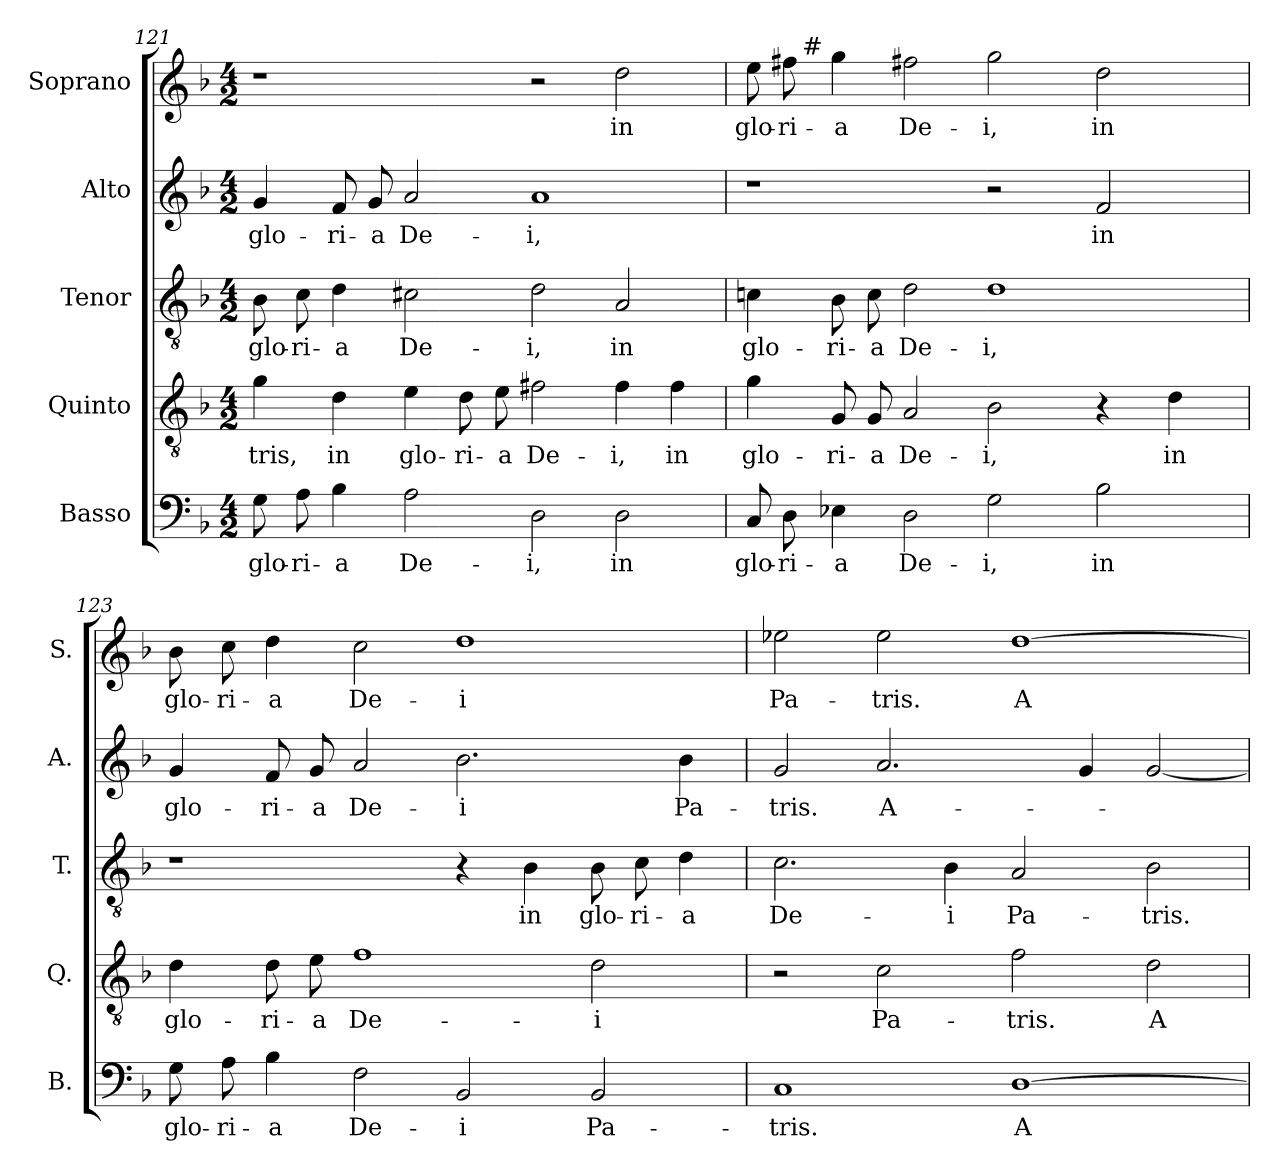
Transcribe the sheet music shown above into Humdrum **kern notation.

**kern	**text	**kern	**text	**kern	**text	**kern	**text	**kern	**text
*part5	*part5	*part4	*part4	*part3	*part3	*part2	*part2	*part1	*part1
*staff5	*staff5	*staff4	*staff4	*staff3	*staff3	*staff2	*staff2	*staff1	*staff1
*I"Basso	*	*I"Quinto	*	*I"Tenor	*	*I"Alto	*	*I"Soprano	*
*I'B.	*	*I'Q.	*	*I'T.	*	*I'A.	*	*I'S.	*
!!LO:PB:g=z
*clefF4	*	*clefGv2	*	*clefGv2	*	*clefG2	*	*clefG2	*
*	*	*ITrd7c12	*	*ITrd7c12	*	*	*	*	*
*k[b-]	*	*k[b-]	*	*k[b-]	*	*k[b-]	*	*k[b-]	*
*F:	*	*F:	*	*F:	*	*F:	*	*F:	*
*M4/2	*	*M4/2	*	*M4/2	*	*M4/2	*	*M4/2	*
=121	=121	=121	=121	=121	=121	=121	=121	=121	=121
!	!LO:LY:b:color=#000000	!	!	!	!	!	!	!	!
!	!	!	!LO:LY:b:color=#000000	!	!	!	!	!	!
!	!	!	!	!	!LO:LY:b:color=#000000	!	!	!	!
!	!	!	!	!	!	!	!LO:LY:b:color=#000000	!	!
8Gi\	glo-	4Gi\	-tris,	8BB-i\	glo-	4gi/	glo-	1r	.
!	!LO:LY:b:color=#000000	!	!	!	!	!	!	!	!
!	!	!	!	!	!LO:LY:b:color=#000000	!	!	!	!
8Ai\	-ri-	.	.	8Ci\	-ri-	.	.	.	.
!	!LO:LY:b:color=#000000	!	!	!	!	!	!	!	!
!	!	!	!LO:LY:b:color=#000000	!	!	!	!	!	!
!	!	!	!	!	!LO:LY:b:color=#000000	!	!	!	!
!	!	!	!	!	!	!	!LO:LY:b:color=#000000	!	!
4B-i\	-a	4Di\	in	4Di\	-a	8fi/	-ri-	.	.
!	!	!	!	!	!	!	!LO:LY:b:color=#000000	!	!
.	.	.	.	.	.	8gi/	-a	.	.
!	!LO:LY:b:color=#000000	!	!	!	!	!	!	!	!
!	!	!	!LO:LY:b:color=#000000	!	!	!	!	!	!
!	!	!	!	!	!LO:LY:b:color=#000000	!	!	!	!
!	!	!	!	!	!	!	!LO:LY:b:color=#000000	!	!
2Ai\	De-	4Ei\	glo-	2C#Xi\	De-	2ai/	De-	.	.
!	!	!	!LO:LY:b:color=#000000	!	!	!	!	!	!
.	.	8Di\	-ri-	.	.	.	.	.	.
!	!	!	!LO:LY:b:color=#000000	!	!	!	!	!	!
.	.	8Ei\	-a	.	.	.	.	.	.
!	!LO:LY:b:color=#000000	!	!	!	!	!	!	!	!
!	!	!	!LO:LY:b:color=#000000	!	!	!	!	!	!
!	!	!	!	!	!LO:LY:b:color=#000000	!	!	!	!
!	!	!	!	!	!	!	!LO:LY:b:color=#000000	!	!
2Di\	-i,	2F#Xi\	De-	2Di\	-i,	1ai	-i,	2r	.
!	!LO:LY:b:color=#000000	!	!	!	!	!	!	!	!
!	!	!	!LO:LY:b:color=#000000	!	!	!	!	!	!
!	!	!	!	!	!LO:LY:b:color=#000000	!	!	!	!
!	!	!	!	!	!	!	!	!	!LO:LY:b:color=#000000
2Di\	in	4F#i\	-i,	2AAi/	in	.	.	2ddi\	in
!	!	!	!LO:LY:b:color=#000000	!	!	!	!	!	!
.	.	4F#i\	in	.	.	.	.	.	.
=122	=122	=122	=122	=122	=122	=122	=122	=122	=122
!	!LO:LY:b:color=#000000	!	!	!	!	!	!	!	!
!	!	!	!LO:LY:b:color=#000000	!	!	!	!	!	!
!	!	!	!	!	!LO:LY:b:color=#000000	!	!	!	!
!	!	!	!	!	!	!	!	!	!LO:LY:b:color=#000000
*	*	*	*	*	*	*	*	*^	*
8Ci/	glo-	4Gi\	glo-	4Cni\	glo-	1r	.	8eei\	8ryy	glo-
!	!LO:LY:b:color=#000000	!	!	!	!	!	!	!	!	!
!	!	!	!	!	!	!	!	!	!	!LO:LY:b:color=#000000
8Di\	-ri-	.	.	.	.	.	.	8ff#i\	32ryy	-ri-
.	.	.	.	.	.	.	.	.	256ryy	.
!	!	!	!	!	!	!	!	!	!LO:TX:a:t=#	!
.	.	.	.	.	.	.	.	.	1ryy	.
!	!LO:LY:b:color=#000000	!	!	!	!	!	!	!	!	!
!	!	!	!LO:LY:b:color=#000000	!	!	!	!	!	!	!
!	!	!	!	!	!LO:LY:b:color=#000000	!	!	!	!	!
!	!	!	!	!	!	!	!	!	!	!LO:LY:b:color=#000000
4E-Xi\	-a	8GGi/	-ri-	8BB-i\	-ri-	.	.	4ggi\	.	-a
!	!	!	!LO:LY:b:color=#000000	!	!	!	!	!	!	!
!	!	!	!	!	!LO:LY:b:color=#000000	!	!	!	!	!
.	.	8GGi/	-a	8Ci\	-a	.	.	.	.	.
!	!LO:LY:b:color=#000000	!	!	!	!	!	!	!	!	!
!	!	!	!LO:LY:b:color=#000000	!	!	!	!	!	!	!
!	!	!	!	!	!LO:LY:b:color=#000000	!	!	!	!	!
!	!	!	!	!	!	!	!	!	!	!LO:LY:b:color=#000000
2Di\	De-	2AAi/	De-	2Di\	De-	.	.	2ff#Xi\	.	De-
!	!LO:LY:b:color=#000000	!	!	!	!	!	!	!	!	!
!	!	!	!LO:LY:b:color=#000000	!	!	!	!	!	!	!
!	!	!	!	!	!LO:LY:b:color=#000000	!	!	!	!	!
!	!	!	!	!	!	!	!	!	!	!LO:LY:b:color=#000000
2Gi\	-i,	2BB-i\	-i,	1Di	-i,	2r	.	2ggi\	.	-i,
.	.	.	.	.	.	.	.	.	2ryy	.
!	!LO:LY:b:color=#000000	!	!	!	!	!	!	!	!	!
!	!	!	!	!	!	!	!LO:LY:b:color=#000000	!	!	!
!	!	!	!	!	!	!	!	!	!	!LO:LY:b:color=#000000
2B-i\	in	4r	.	.	.	2fi/	in	2ddi\	.	in
.	.	.	.	.	.	.	.	.	4ryy	.
!	!	!	!LO:LY:b:color=#000000	!	!	!	!	!	!	!
.	.	4Di\	in	.	.	.	.	.	.	.
.	.	.	.	.	.	.	.	.	16ryy	.
.	.	.	.	.	.	.	.	.	64..ryy	.
*	*	*	*	*	*	*	*	*v	*v	*
=123	=123	=123	=123	=123	=123	=123	=123	=123	=123
*	*	*	*	*	*	*	*	*^	*
!	!LO:LY:b:color=#000000	!	!	!	!	!	!	!	!	!
*	*	*	*	*	*	*	*	*v	*v	*
*	*	*	*	*	*	*	*	*^	*
!	!	!	!LO:LY:b:color=#000000	!	!	!	!	!	!	!
*	*	*	*	*	*	*	*	*v	*v	*
*	*	*	*	*	*	*	*	*^	*
!	!	!	!	!	!	!	!LO:LY:b:color=#000000	!	!	!
*	*	*	*	*	*	*	*	*v	*v	*
*	*	*	*	*	*	*	*	*^	*
!	!	!	!	!	!	!	!	!	!	!LO:LY:b:color=#000000
*	*	*	*	*	*	*	*	*v	*v	*
8Gi\	glo-	4Di\	glo-	1r	.	4gi/	glo-	8b-i\	glo-
!	!LO:LY:b:color=#000000	!	!	!	!	!	!	!	!
!	!	!	!	!	!	!	!	!	!LO:LY:b:color=#000000
8Ai\	-ri-	.	.	.	.	.	.	8cci\	-ri-
!	!LO:LY:b:color=#000000	!	!	!	!	!	!	!	!
!	!	!	!LO:LY:b:color=#000000	!	!	!	!	!	!
!	!	!	!	!	!	!	!LO:LY:b:color=#000000	!	!
!	!	!	!	!	!	!	!	!	!LO:LY:b:color=#000000
4B-i\	-a	8Di\	-ri-	.	.	8fi/	-ri-	4ddi\	-a
!	!	!	!LO:LY:b:color=#000000	!	!	!	!	!	!
!	!	!	!	!	!	!	!LO:LY:b:color=#000000	!	!
.	.	8Ei\	-a	.	.	8gi/	-a	.	.
!	!LO:LY:b:color=#000000	!	!	!	!	!	!	!	!
!	!	!	!LO:LY:b:color=#000000	!	!	!	!	!	!
!	!	!	!	!	!	!	!LO:LY:b:color=#000000	!	!
!	!	!	!	!	!	!	!	!	!LO:LY:b:color=#000000
2Fi\	De-	1Fi	De-	.	.	2ai/	De-	2cci\	De-
!	!LO:LY:b:color=#000000	!	!	!	!	!	!	!	!
!	!	!	!	!	!	!	!LO:LY:b:color=#000000	!	!
!	!	!	!	!	!	!	!	!	!LO:LY:b:color=#000000
2BB-i/	-i	.	.	4r	.	2.b-i\	-i	1ddi	-i
!	!	!	!	!	!LO:LY:b:color=#000000	!	!	!	!
.	.	.	.	4BB-i\	in	.	.	.	.
!	!LO:LY:b:color=#000000	!	!	!	!	!	!	!	!
!	!	!	!LO:LY:b:color=#000000	!	!	!	!	!	!
!	!	!	!	!	!LO:LY:b:color=#000000	!	!	!	!
2BB-i/	Pa-	2Di\	-i	8BB-i\	glo-	.	.	.	.
!	!	!	!	!	!LO:LY:b:color=#000000	!	!	!	!
.	.	.	.	8Ci\	-ri-	.	.	.	.
!	!	!	!	!	!LO:LY:b:color=#000000	!	!	!	!
!	!	!	!	!	!	!	!LO:LY:b:color=#000000	!	!
.	.	.	.	4Di\	-a	4b-i\	Pa-	.	.
=124	=124	=124	=124	=124	=124	=124	=124	=124	=124
!	!LO:LY:b:color=#000000	!	!	!	!	!	!	!	!
!	!	!	!	!	!LO:LY:b:color=#000000	!	!	!	!
!	!	!	!	!	!	!	!LO:LY:b:color=#000000	!	!
!	!	!	!	!	!	!	!	!	!LO:LY:b:color=#000000
1Ci	-tris.	2r	.	2.Ci\	De-	2gi/	-tris.	2ee-Xi\	Pa-
!	!	!	!LO:LY:b:color=#000000	!	!	!	!	!	!
!	!	!	!	!	!	!	!LO:LY:b:color=#000000	!	!
!	!	!	!	!	!	!	!	!	!LO:LY:b:color=#000000
.	.	2Ci\	Pa-	.	.	2.ai/	A-	2ee-i\	-tris.
!	!	!	!	!	!LO:LY:b:color=#000000	!	!	!	!
.	.	.	.	4BB-i\	-i	.	.	.	.
!	!LO:LY:b:color=#000000	!	!	!	!	!	!	!	!
!	!	!	!LO:LY:b:color=#000000	!	!	!	!	!	!
!	!	!	!	!	!LO:LY:b:color=#000000	!	!	!	!
!	!	!	!	!	!	!	!	!	!LO:LY:b:color=#000000
[1Di	A-	2Fi\	-tris.	2AAi/	Pa-	.	.	[1ddi	A-
.	.	.	.	.	.	4gi/	.	.	.
!	!	!	!LO:LY:b:color=#000000	!	!	!	!	!	!
!	!	!	!	!	!LO:LY:b:color=#000000	!	!	!	!
.	.	2Di\	A-	2BB-i\	-tris.	[2gi/	.	.	.
=	=	=	=	=	=	=	=	=	=
*-	*-	*-	*-	*-	*-	*-	*-	*-	*-
